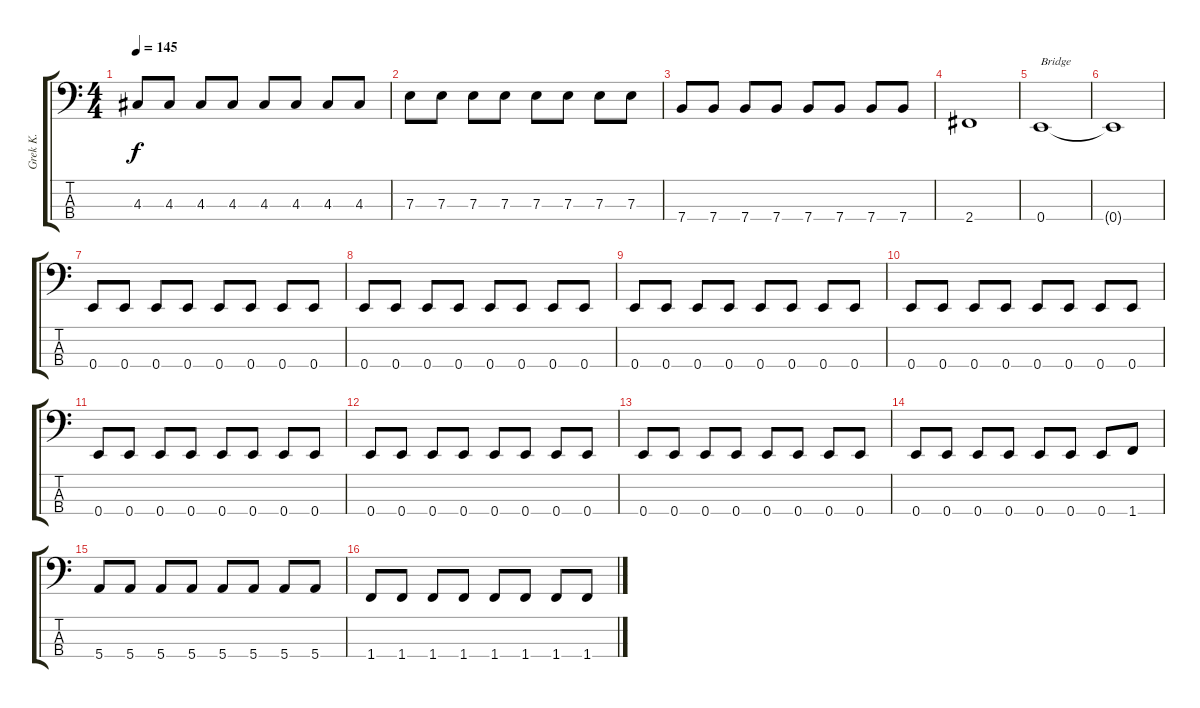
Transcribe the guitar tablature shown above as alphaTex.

\track ("Grek K." "Grek K.") {instrument electricbassfinger}
\staff {score tabs}
\tuning (G2 D2 A1 E1) {hide}
\ts (4 4)
\tempo 145
\clef f4
\ks c
4.3.8{dy f} 4.3.8 4.3.8 4.3.8 4.3.8 4.3.8 4.3.8 4.3.8 |
7.3.8 7.3.8 7.3.8 7.3.8 7.3.8 7.3.8 7.3.8 7.3.8 |
7.4.8 7.4.8 7.4.8 7.4.8 7.4.8 7.4.8 7.4.8 7.4.8 |
2.4.1 |
0.4.1{txt "Bridge"} |
0.4{t}.1 |
0.4.8 0.4.8 0.4.8 0.4.8 0.4.8 0.4.8 0.4.8 0.4.8 |
0.4.8 0.4.8 0.4.8 0.4.8 0.4.8 0.4.8 0.4.8 0.4.8 |
0.4.8 0.4.8 0.4.8 0.4.8 0.4.8 0.4.8 0.4.8 0.4.8 |
0.4.8 0.4.8 0.4.8 0.4.8 0.4.8 0.4.8 0.4.8 0.4.8 |
0.4.8 0.4.8 0.4.8 0.4.8 0.4.8 0.4.8 0.4.8 0.4.8 |
0.4.8 0.4.8 0.4.8 0.4.8 0.4.8 0.4.8 0.4.8 0.4.8 |
0.4.8 0.4.8 0.4.8 0.4.8 0.4.8 0.4.8 0.4.8 0.4.8 |
0.4.8 0.4.8 0.4.8 0.4.8 0.4.8 0.4.8 0.4.8 1.4.8 |
5.4.8 5.4.8 5.4.8 5.4.8 5.4.8 5.4.8 5.4.8 5.4.8 |
1.4.8 1.4.8 1.4.8 1.4.8 1.4.8 1.4.8 1.4.8 1.4.8
